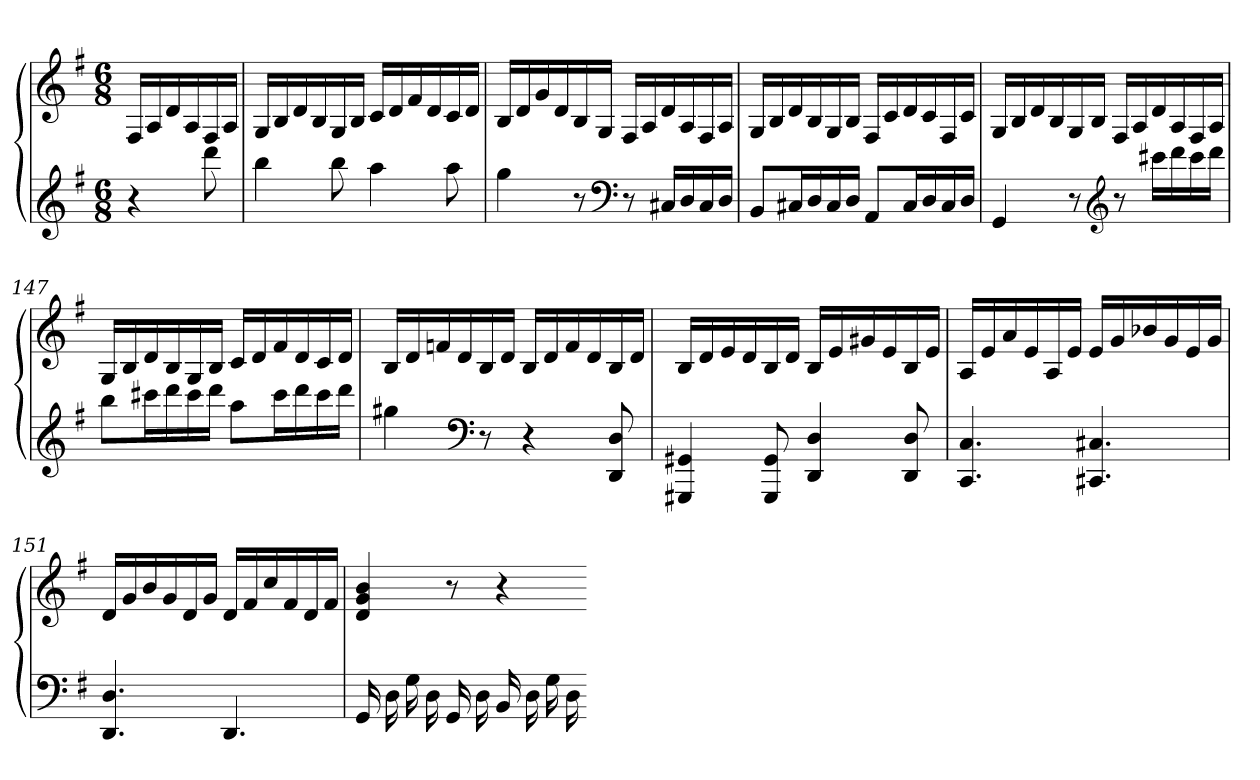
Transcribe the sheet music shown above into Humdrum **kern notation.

**kern	**kern
*part1	*part1
*staff2	*staff1
*clefG2	*clefG2
*k[f#]	*k[f#]
*G:	*G:
*M6/8	*M6/8
=	=
4r	16F#LL
.	16A
.	16d
.	16A
8ddd	16F#
.	16AJJ
=143	=143
4bb	16GLL
.	16B
.	16d
.	16B
8bb	16G
.	16BJJ
4aa	16cLL
.	16d
.	16f#
.	16d
8aa	16c
.	16dJJ
=144	=144
4gg	16BLL
.	16d
.	16g
.	16d
8r	16B
.	16GJJ
*clefF4	*
8r	16F#LL
.	16A
16C#XLL	16d
16D	16A
16C#	16F#
16DJJ	16AJJ
=145	=145
8BBL	16GLL
.	16B
16C#XL	16d
16D	16B
16C#	16G
16DJJ	16BJJ
8AAL	16F#LL
.	16c
16C#L	16d
16D	16c
16C#	16F#
16DJJ	16cJJ
=146	=146
4GG	16GLL
.	16B
.	16d
.	16B
8r	16G
.	16BJJ
*clefG2	*
8r	16F#LL
.	16A
16ccc#XLL	16d
16ddd	16A
16ccc#	16F#
16dddJJ	16AJJ
=147	=147
8bbL	16GLL
.	16B
16ccc#XL	16d
16ddd	16B
16ccc#	16G
16dddJJ	16BJJ
8aaL	16cLL
.	16d
16ccc#L	16f#
16ddd	16d
16ccc#	16c
16dddJJ	16dJJ
=148	=148
4gg#X	16BLL
.	16d
.	16fn
.	16d
*clefF4	*
8r	16B
.	16dJJ
4r	16BLL
.	16d
.	16f
.	16d
8DD 8D	16B
.	16dJJ
=149	=149
4GGG#X 4GG#X	16BLL
.	16d
.	16e
.	16d
8GGG# 8GG#	16B
.	16dJJ
4DD 4D	16BLL
.	16e
.	16g#X
.	16e
8DD 8D	16B
.	16eJJ
=150	=150
4.CC 4.C	16ALL
.	16e
.	16a
.	16e
.	16A
.	16eJJ
4.CC#X 4.C#X	16eLL
.	16g
.	16b-X
.	16g
.	16e
.	16gJJ
=151	=151
4.DD 4.D	16dLL
.	16g
.	16b
.	16g
.	16d
.	16gJJ
4.DD	16dLL
.	16f#
.	16cc
.	16f#
.	16d
.	16f#JJ
=152	=152
16GG	4d 4g 4b
16D	.
16G	.
16D	.
16GG	8r
16D	.
16BB	4r
16D	.
16G	.
16D	.
=-	=-
*-	*-
